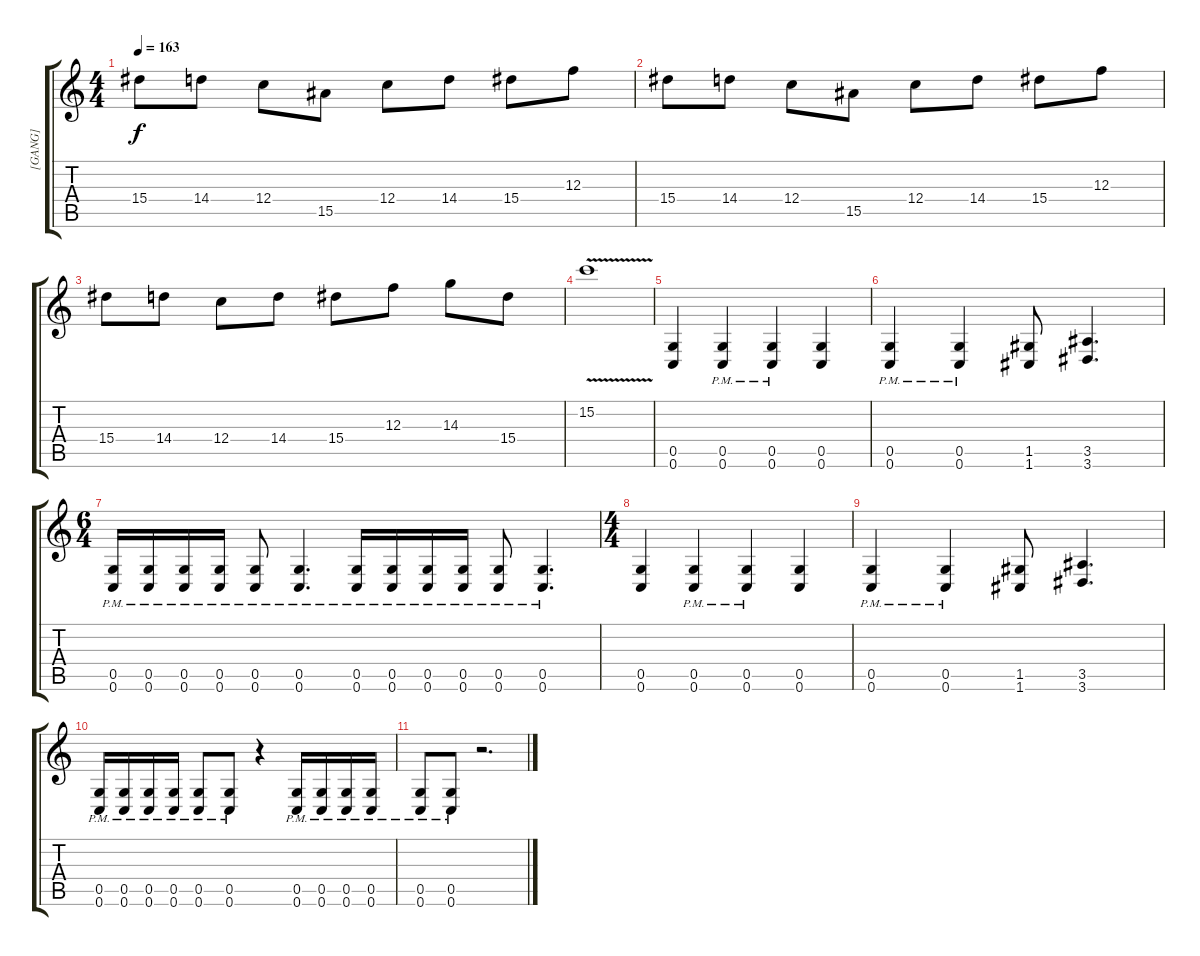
\track ("[GANG]" "[GANG]") {instrument distortionguitar}
\staff {score tabs}
\tuning (D4 A3 F3 C3 G2 C2) {hide}
\ts (4 4)
\tempo 163
\clef g2
\ks c
15.4.8{dy f} 14.4.8 12.4.8 15.5.8 12.4.8 14.4.8 15.4.8 12.3.8 |
15.4.8 14.4.8 12.4.8 15.5.8 12.4.8 14.4.8 15.4.8 12.3.8 |
15.4.8 14.4.8 12.4.8 14.4.8 15.4.8 12.3.8 14.3.8 15.4.8 |
15.2{v}.1 |
(0.5 0.6).4 (0.5{pm} 0.6).4 (0.5{pm} 0.6).4 (0.5 0.6).4 |
(0.5{pm} 0.6).4 (0.5{pm} 0.6).4 (1.5 1.6).8 (3.5 3.6).4{d} |
\ts (6 4)
(0.5{pm} 0.6).16 (0.5{pm} 0.6).16 (0.5{pm} 0.6).16 (0.5{pm} 0.6).16 (0.5{pm} 0.6).8 (0.5{pm} 0.6).4{d} (0.5{pm} 0.6).16 (0.5{pm} 0.6).16 (0.5{pm} 0.6).16 (0.5{pm} 0.6).16 (0.5{pm} 0.6).8 (0.5{pm} 0.6).4{d} |
\ts (4 4)
(0.5 0.6).4 (0.5{pm} 0.6).4 (0.5{pm} 0.6).4 (0.5 0.6).4 |
(0.5{pm} 0.6).4 (0.5{pm} 0.6).4 (1.5 1.6).8 (3.5 3.6).4{d} |
(0.5{pm} 0.6).16 (0.5{pm} 0.6).16 (0.5{pm} 0.6).16 (0.5{pm} 0.6).16 (0.5{pm} 0.6).8 (0.5{pm} 0.6).8 r.4 (0.5{pm} 0.6).16 (0.5{pm} 0.6).16 (0.5{pm} 0.6).16 (0.5{pm} 0.6).16 |
(0.5{pm} 0.6).8 (0.5{pm} 0.6).8 r.2{d}
